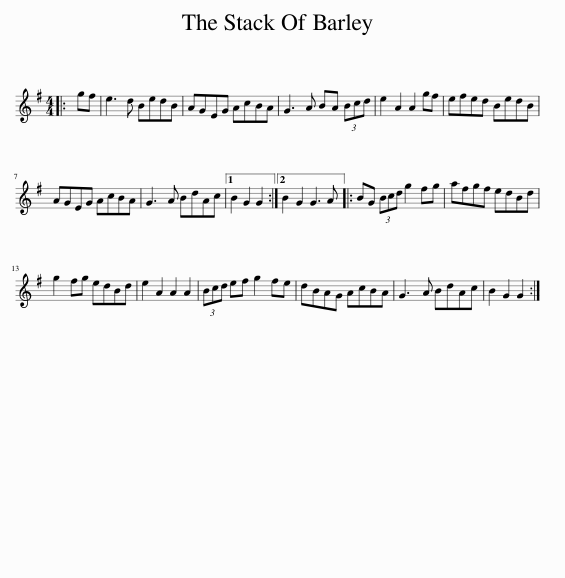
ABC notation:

X:1
L:1/8
M:4/4
I:linebreak $
K:G
V:1 treble
V:1
|: gf | e3 d BedB | AGEG AcBA | G3 A BA (3Bcd | e2 A2 A2 gf | %5
 efed BedB |$ AGEG AcBA | G3 A BdAc |1 B2 G2 G2 :|2 B2 G2 G3 A |: %10
 BG (3Bcd g2 fg | afgf edBd |$ g2 fg edBd | e2 A2 A2 A2 | (3Bcd ef g2 fe | %15
 dBAG AcBA | G3 A BdAc | B2 G2 G2 :| %18
